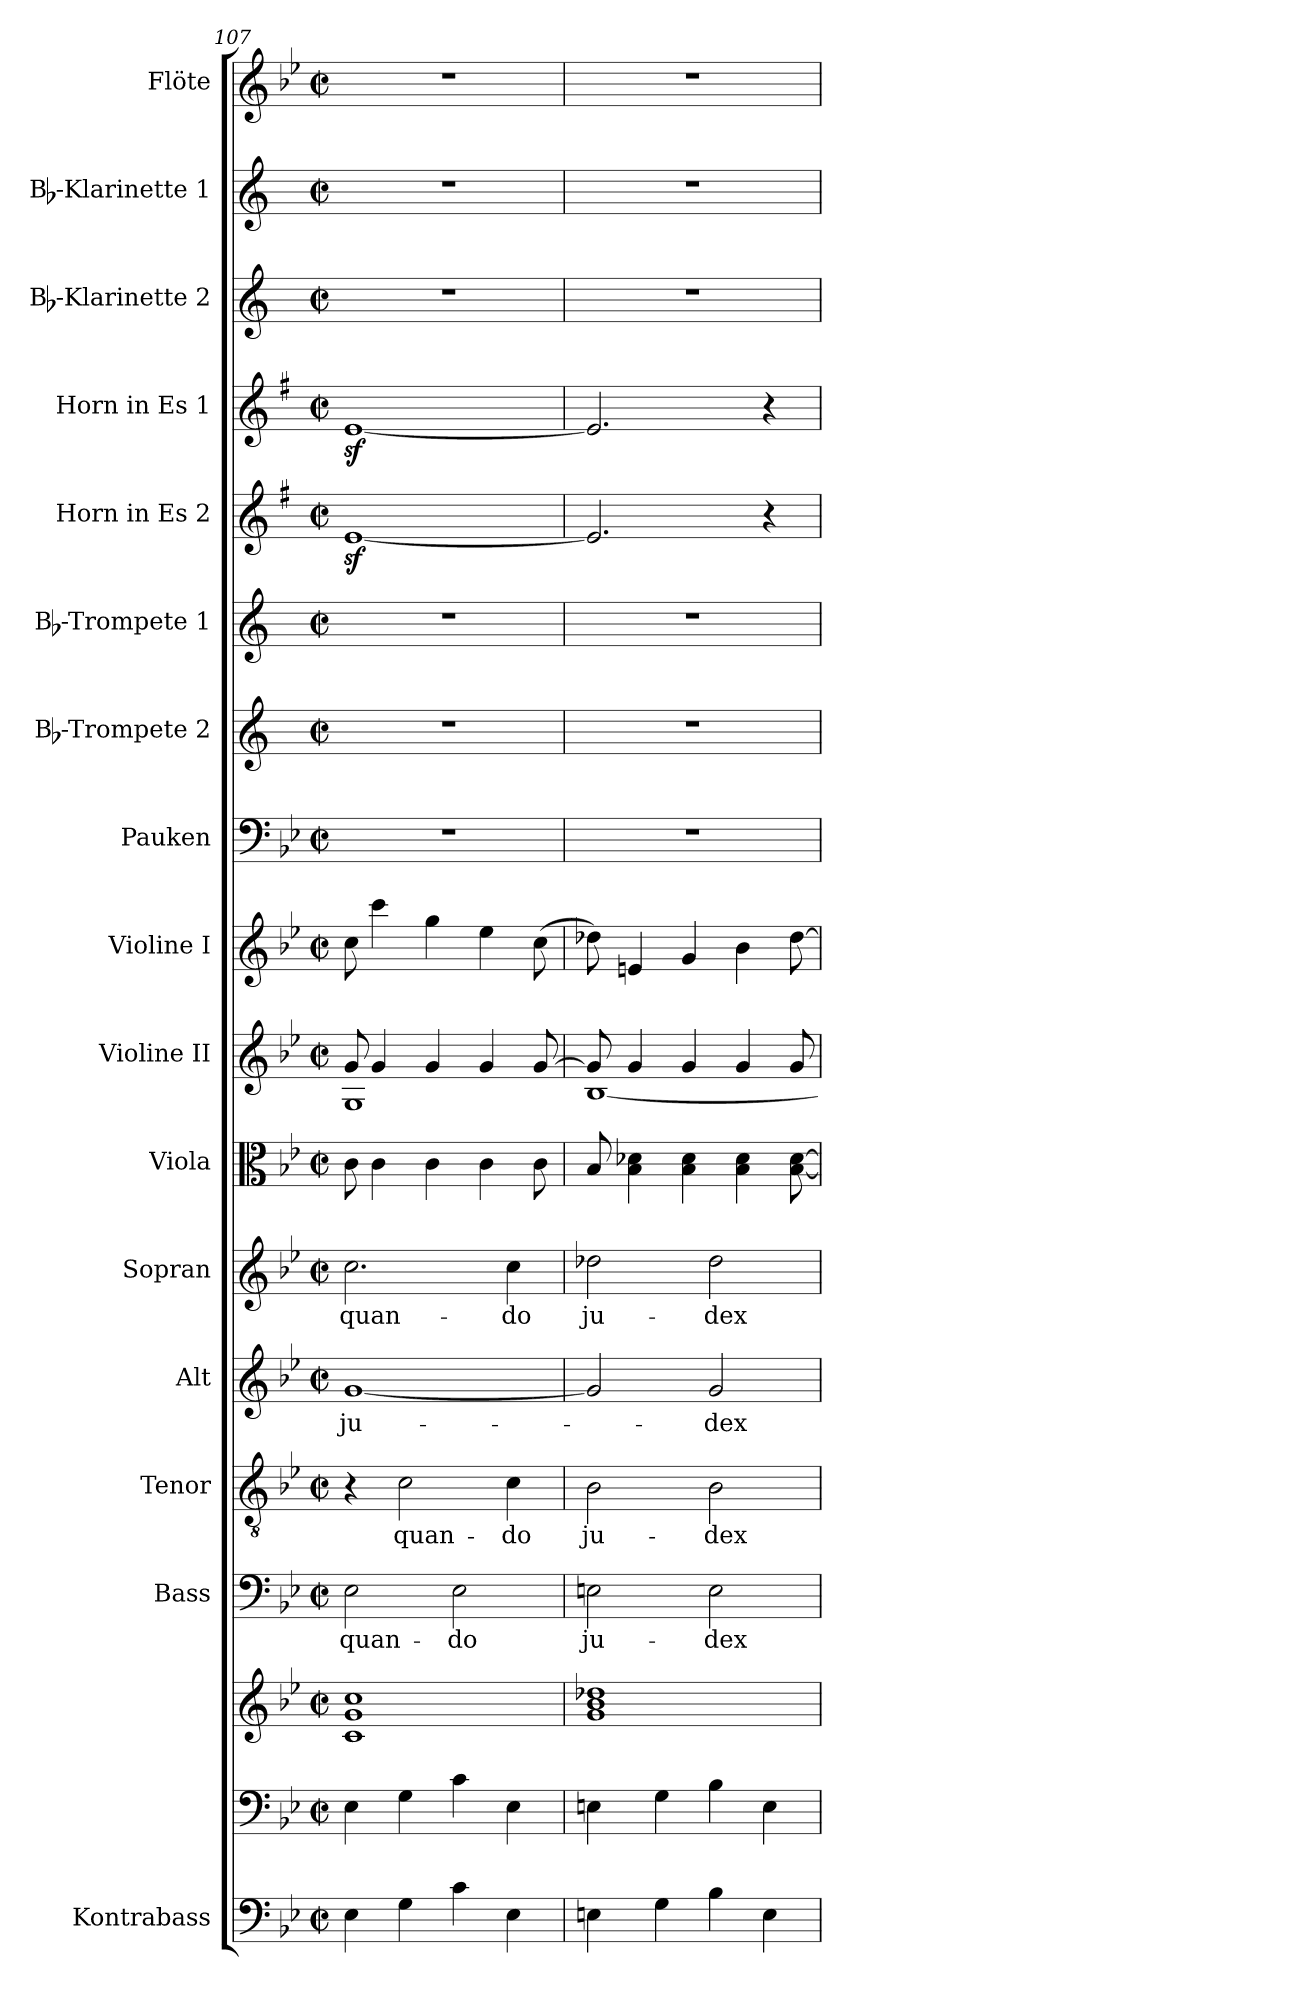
**kern	**kern	**kern	**kern	**text	**kern	**text	**kern	**text	**kern	**text	**kern	**kern	**kern	**kern	**kern	**kern	**kern	**kern	**kern	**kern	**kern
*part17	*part16	*part16	*part15	*part15	*part14	*part14	*part13	*part13	*part12	*part12	*part11	*part10	*part9	*part8	*part7	*part6	*part5	*part4	*part3	*part2	*part1
*staff18	*staff17	*staff16	*staff15	*staff15	*staff14	*staff14	*staff13	*staff13	*staff12	*staff12	*staff11	*staff10	*staff9	*staff8	*staff7	*staff6	*staff5	*staff4	*staff3	*staff2	*staff1
*I"Kontrabass	*	*	*I"Bass	*	*I"Tenor	*	*I"Alt	*	*I"Sopran	*	*I"Viola	*I"Violine II	*I"Violine I	*I"Pauken	*I"Bb-Trompete 2	*I"Bb-Trompete 1	*I"Horn in Es 2	*I"Horn in Es 1	*I"Bb-Klarinette 2	*I"Bb-Klarinette 1	*I"Flöte
*I'Kb.	*	*	*I'B.	*	*I'T.	*	*I'A.	*	*I'S.	*	*I'Vla.	*I'Vl. II	*I'Vl. I	*I'Pk.	*I'Bb Trp. 2	*I'Bb Trp. 1	*	*	*I'Bb Kl. 2	*I'Bb Kl. 1	*I'Fl.
*clefF4	*clefF4	*clefG2	*clefF4	*	*clefGv2	*	*clefG2	*	*clefG2	*	*clefC3	*clefG2	*clefG2	*clefF4	*clefG2	*clefG2	*clefG2	*clefG2	*clefG2	*clefG2	*clefG2
*ITrd7c12	*	*	*	*	*	*	*	*	*	*	*	*	*	*	*ITrd1c2	*ITrd1c2	*ITrd5c9	*ITrd5c9	*ITrd1c2	*ITrd1c2	*
*k[b-e-]	*k[b-e-]	*k[b-e-]	*k[b-e-]	*	*k[b-e-]	*	*k[b-e-]	*	*k[b-e-]	*	*k[b-e-]	*k[b-e-]	*k[b-e-]	*k[b-e-]	*k[b-e-]	*k[b-e-]	*k[b-e-]	*k[b-e-]	*k[b-e-]	*k[b-e-]	*k[b-e-]
*B-:	*B-:	*B-:	*B-:	*	*B-:	*	*B-:	*	*B-:	*	*B-:	*B-:	*B-:	*B-:	*B-:	*B-:	*B-:	*B-:	*B-:	*B-:	*B-:
*M2/2	*M2/2	*M2/2	*M2/2	*	*M2/2	*	*M2/2	*	*M2/2	*	*M2/2	*M2/2	*M2/2	*M2/2	*M2/2	*M2/2	*M2/2	*M2/2	*M2/2	*M2/2	*M2/2
*met(c|)	*met(c|)	*met(c|)	*met(c|)	*	*met(c|)	*	*met(c|)	*	*met(c|)	*	*met(c|)	*met(c|)	*met(c|)	*met(c|)	*met(c|)	*met(c|)	*met(c|)	*met(c|)	*met(c|)	*met(c|)	*met(c|)
=107	=107	=107	=107	=107	=107	=107	=107	=107	=107	=107	=107	=107	=107	=107	=107	=107	=107	=107	=107	=107	=107
!	!	!	!	!LO:LY:b	!	!	!	!LO:LY:b	!	!LO:LY:b	!	!	!	!	!	!	!	!	!	!	!
*	*	*	*	*	*	*	*	*	*	*	*	*^	*	*	*	*	*	*	*	*	*
4EE-\	4E-\	1c 1g 1cc	2E-\	quan-	4r	.	[1g	ju-	2.cc\	quan-	8c\	8g/	1G	8cc\	1r	1r	1r	[1Gz<	[1Gz<	1r	1r	1r
.	.	.	.	.	.	.	.	.	.	.	4c\	4g/	.	4ccc\	.	.	.	.	.	.	.	.
!	!	!	!	!	!	!LO:LY:b	!	!	!	!	!	!	!	!	!	!	!	!	!	!	!	!
4GG\	4G\	.	.	.	2c\	quan-	.	.	.	.	.	.	.	.	.	.	.	.	.	.	.	.
.	.	.	.	.	.	.	.	.	.	.	4c\	4g/	.	4gg\	.	.	.	.	.	.	.	.
!	!	!	!	!LO:LY:b	!	!	!	!	!	!	!	!	!	!	!	!	!	!	!	!	!	!
4C\	4c\	.	2E-\	-do	.	.	.	.	.	.	.	.	.	.	.	.	.	.	.	.	.	.
.	.	.	.	.	.	.	.	.	.	.	4c\	4g/	.	4ee-\	.	.	.	.	.	.	.	.
!	!	!	!	!	!	!LO:LY:b	!	!	!	!LO:LY:b	!	!	!	!	!	!	!	!	!	!	!	!
4EE-\	4E-\	.	.	.	4c\	-do	.	.	4cc\	-do	.	.	.	.	.	.	.	.	.	.	.	.
.	.	.	.	.	.	.	.	.	.	.	8c\	[>8g/	.	(>8cc\	.	.	.	.	.	.	.	.
=108	=108	=108	=108	=108	=108	=108	=108	=108	=108	=108	=108	=108	=108	=108	=108	=108	=108	=108	=108	=108	=108	=108
!	!	!	!	!LO:LY:b	!	!LO:LY:b	!	!	!	!LO:LY:b	!	!	!	!	!	!	!	!	!	!	!	!
4EEn\	4En\	1g 1b- 1dd-X	2En\	ju-	2B-\	ju-	2g/]	.	2dd-X\	ju-	8B-/	8g/]	[<1B-	8dd-X\)	1r	1r	1r	2.G/]	2.G/]	1r	1r	1r
.	.	.	.	.	.	.	.	.	.	.	4B-\ 4d-X\	4g/	.	4en/	.	.	.	.	.	.	.	.
4GG\	4G\	.	.	.	.	.	.	.	.	.	.	.	.	.	.	.	.	.	.	.	.	.
.	.	.	.	.	.	.	.	.	.	.	4B-\ 4d-\	4g/	.	4g/	.	.	.	.	.	.	.	.
!	!	!	!	!LO:LY:b	!	!LO:LY:b	!	!LO:LY:b	!	!LO:LY:b	!	!	!	!	!	!	!	!	!	!	!	!
4BB-\	4B-\	.	2E\	-dex	2B-\	-dex	2g/	-dex	2dd-\	-dex	.	.	.	.	.	.	.	.	.	.	.	.
.	.	.	.	.	.	.	.	.	.	.	4B-\ 4d-\	4g/	.	4b-\	.	.	.	.	.	.	.	.
4EE\	4E\	.	.	.	.	.	.	.	.	.	.	.	.	.	.	.	.	4r	4r	.	.	.
.	.	.	.	.	.	.	.	.	.	.	[8B-\ [8d-\	8g/	.	[8dd-\	.	.	.	.	.	.	.	.
*	*	*	*	*	*	*	*	*	*	*	*	*v	*v	*	*	*	*	*	*	*	*	*
=	=	=	=	=	=	=	=	=	=	=	=	=	=	=	=	=	=	=	=	=	=
*-	*-	*-	*-	*-	*-	*-	*-	*-	*-	*-	*-	*-	*-	*-	*-	*-	*-	*-	*-	*-	*-
